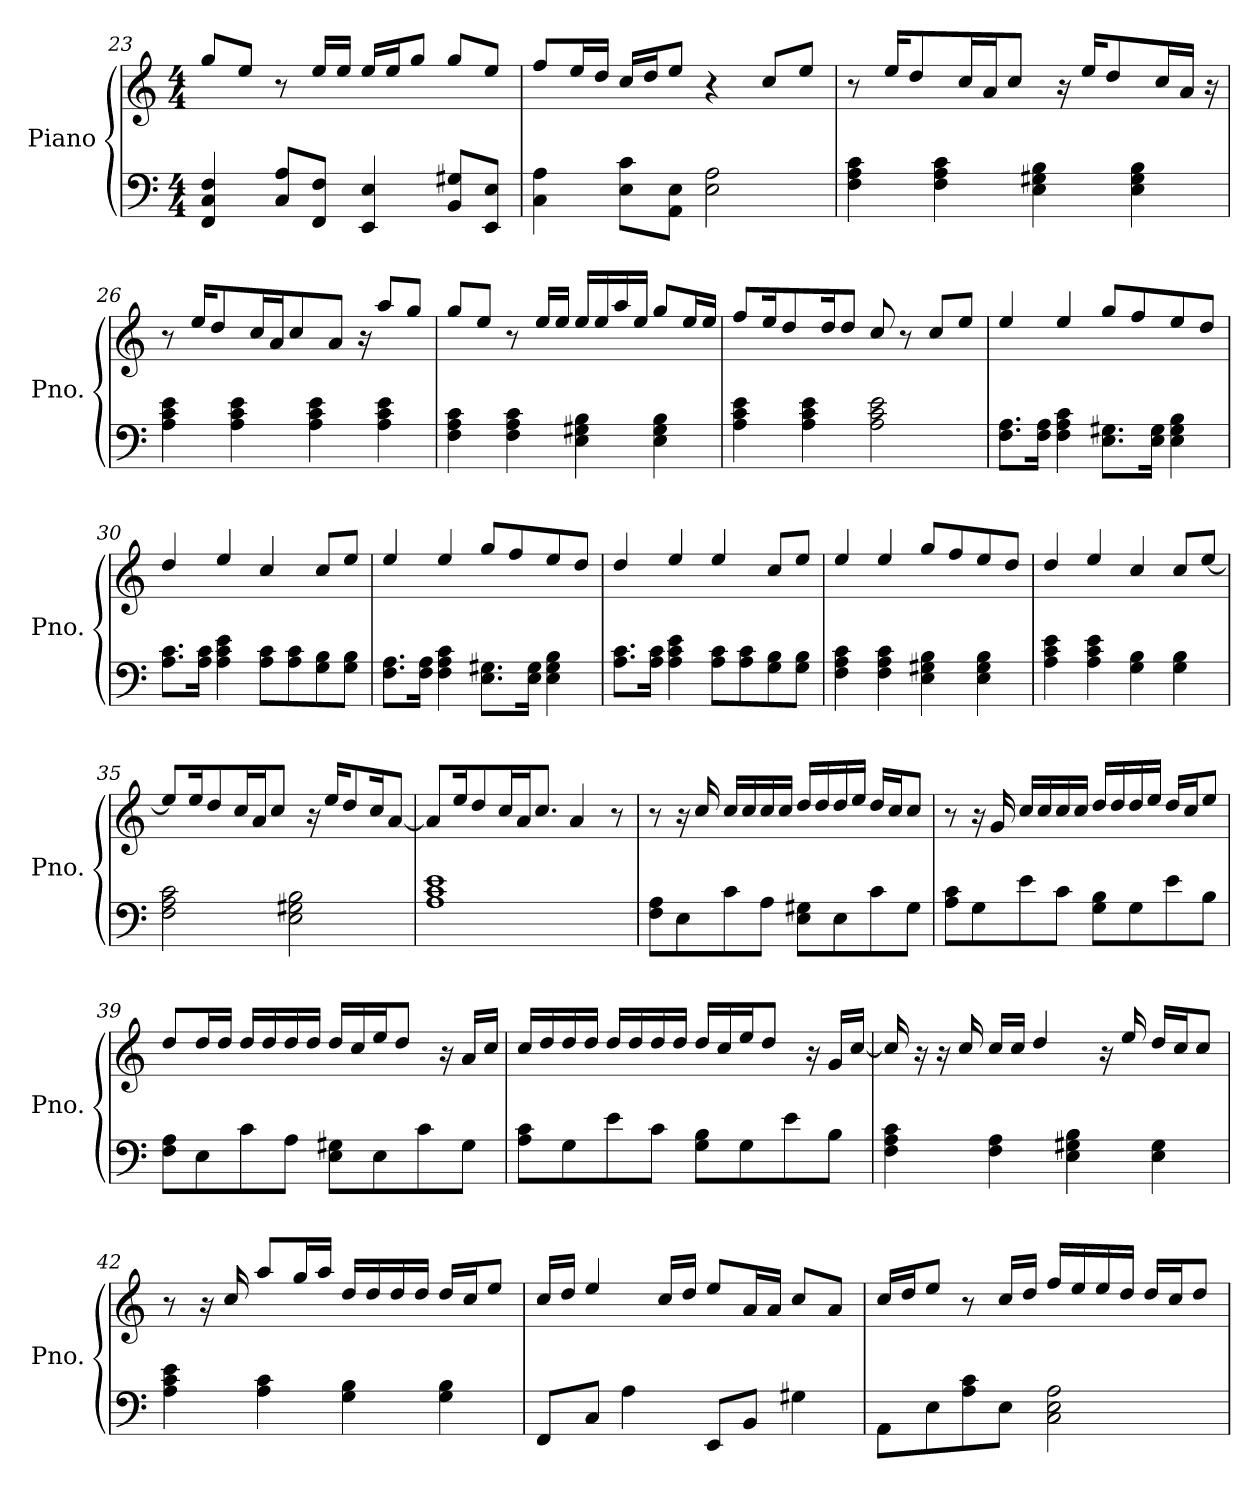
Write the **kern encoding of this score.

**kern	**kern
*part1	*part1
*staff2	*staff1
*I"Piano	*
*I'Pno.	*
*clefF4	*clefG2
*k[]	*k[]
*M4/4	*M4/4
=23	=23
4FF/ 4C/ 4F/	8gg/L
.	8ee/J
8C/ 8A/L	8r
8FF/ 8F/J	16ee/LL
.	16ee/JJ
4EE/ 4E/	16ee/LL
.	16ee/J
.	8gg/J
8BB/ 8G#X/L	8gg/L
8EE/ 8E/J	8ee/J
=24	=24
4C\ 4A\	8ff/L
.	16ee/L
.	16dd/JJ
8E\ 8c\L	16cc/LL
.	16dd/J
8AA\ 8E\J	8ee/J
2E\ 2A\	4r
.	8cc/L
.	8ee/J
=25	=25
4F\ 4A\ 4c\	8r
.	16ee/KL
.	8dd/
4F\ 4A\ 4c\	.
.	16cc/L
.	16a/J
.	8cc/J
4E\ 4G#X\ 4B\	.
.	16r
.	16ee/KL
.	8dd/
4E\ 4G#\ 4B\	.
.	16cc/L
.	16a/JJ
.	16r
!!LO:LB:g=z
=26	=26
4A\ 4c\ 4e\	8r
.	16ee/KL
.	8dd/
4A\ 4c\ 4e\	.
.	16cc/L
.	16a/J
.	8cc/
4A\ 4c\ 4e\	.
.	8a/J
.	16r
4A\ 4c\ 4e\	8aa/L
.	8gg/J
=27	=27
4F\ 4A\ 4c\	8gg/L
.	8ee/J
4F\ 4A\ 4c\	8r
.	16ee/LL
.	16ee/JJ
4E\ 4G#X\ 4B\	16ee/LL
.	16ee/
.	16aa/
.	16ee/JJ
4E\ 4G#\ 4B\	8gg/L
.	16ee/L
.	16ee/JJ
=28	=28
4A\ 4c\ 4e\	8ff/L
.	16ee/K
.	8dd/
4A\ 4c\ 4e\	.
.	16dd/K
.	8dd/J
2A\ 2c\ 2e\	8cc/
.	8r
.	8cc/L
.	8ee/J
=29	=29
8.F\ 8.A\L	4ee/
16F\ 16A\Jk	.
4F\ 4A\ 4c\	4ee/
8.E\ 8.G#X\L	8gg/L
.	8ff/
16E\ 16G#\Jk	.
4E\ 4G#\ 4B\	8ee/
.	8dd/J
!!LO:LB:g=z
=30	=30
8.A\ 8.c\L	4dd/
16A\ 16c\Jk	.
4A\ 4c\ 4e\	4ee/
8A\ 8c\L	4cc/
8A\ 8c\	.
8G\ 8B\	8cc/L
8G\ 8B\J	8ee/J
=31	=31
8.F\ 8.A\L	4ee/
16F\ 16A\Jk	.
4F\ 4A\ 4c\	4ee/
8.E\ 8.G#X\L	8gg/L
.	8ff/
16E\ 16G#\Jk	.
4E\ 4G#\ 4B\	8ee/
.	8dd/J
=32	=32
8.A\ 8.c\L	4dd/
16A\ 16c\Jk	.
4A\ 4c\ 4e\	4ee/
8A\ 8c\L	4ee/
8A\ 8c\	.
8G\ 8B\	8cc/L
8G\ 8B\J	8ee/J
=33	=33
4F\ 4A\ 4c\	4ee/
4F\ 4A\ 4c\	4ee/
4E\ 4G#X\ 4B\	8gg/L
.	8ff/
4E\ 4G#\ 4B\	8ee/
.	8dd/J
=34	=34
4A\ 4c\ 4e\	4dd/
4A\ 4c\ 4e\	4ee/
4G\ 4B\	4cc/
4G\ 4B\	8cc/L
.	[8ee/J
!!LO:LB:g=z
=35	=35
2F\ 2A\ 2c\	8ee/L]
.	16ee/K
.	8dd/
.	16cc/L
.	16a/J
.	8cc/J
2E\ 2G#X\ 2B\	.
.	16r
.	16ee/KL
.	8dd/
.	16cc/K
.	[8a/J
=36	=36
1A 1c 1e	8a/L]
.	16ee/K
.	8dd/
.	16cc/L
.	16a/J
.	8.cc/J
.	4a/
.	8r
=37	=37
8F\ 8A\L	8r
8E\	16r
.	16cc/
8c\	16cc/LL
.	16cc/
8A\J	16cc/
.	16cc/JJ
8E\ 8G#X\L	16dd/LL
.	16dd/
8E\	16dd/
.	16ee/JJ
8c\	16dd/LL
.	16cc/J
8G#\J	8cc/J
!!LO:PB:g=z
=38	=38
8A\ 8c\L	8r
8G\	16r
.	16g/
8e\	16cc/LL
.	16cc/
8c\J	16cc/
.	16cc/JJ
8G\ 8B\L	16dd/LL
.	16dd/
8G\	16dd/
.	16ee/JJ
8e\	16dd/LL
.	16cc/J
8B\J	8ee/J
=39	=39
8F\ 8A\L	8dd/L
8E\	16dd/L
.	16dd/JJ
8c\	16dd/LL
.	16dd/
8A\J	16dd/
.	16dd/JJ
8E\ 8G#X\L	16dd/LL
.	16cc/
8E\	16ee/J
.	8dd/J
8c\	.
.	16r
8G#\J	16a/LL
.	16cc/JJ
=40	=40
8A\ 8c\L	16cc/LL
.	16dd/
8G\	16dd/
.	16dd/JJ
8e\	16dd/LL
.	16dd/
8c\J	16dd/
.	16dd/JJ
8G\ 8B\L	16dd/LL
.	16cc/
8G\	16ee/J
.	8dd/J
8e\	.
.	16r
8B\J	16g/LL
.	[16cc/JJ
!!LO:LB:g=z
=41	=41
4F\ 4A\ 4c\	16cc/]
.	16r
.	16r
.	16cc/
4F\ 4A\	16cc/LL
.	16cc/JJ
.	4dd/
4E\ 4G#X\ 4B\	.
.	16r
.	16ee/
4E\ 4G#\	16dd/LL
.	16cc/J
.	8cc/J
=42	=42
4A\ 4c\ 4e\	8r
.	16r
.	16cc/
4A\ 4c\	8aa/L
.	16gg/L
.	16aa/JJ
4G\ 4B\	16dd/LL
.	16dd/
.	16dd/
.	16dd/JJ
4G\ 4B\	16dd/LL
.	16cc/J
.	8ee/J
=43	=43
8FF/L	16cc/LL
.	16dd/JJ
8C/J	4ee/
4A\	.
.	16cc/LL
.	16dd/JJ
8EE/L	8ee/L
8BB/J	16a/L
.	16a/JJ
4G#X\	8cc/L
.	8a/J
!!LO:LB:g=z
=44	=44
8AA\L	16cc/LL
.	16dd/J
8E\	8ee/J
8A\ 8c\	8r
8E\J	16cc/LL
.	16dd/JJ
2C\ 2E\ 2A\	16ff/LL
.	16ee/
.	16ee/
.	16dd/JJ
.	16dd/LL
.	16cc/J
.	8dd/J
=	=
*-	*-
